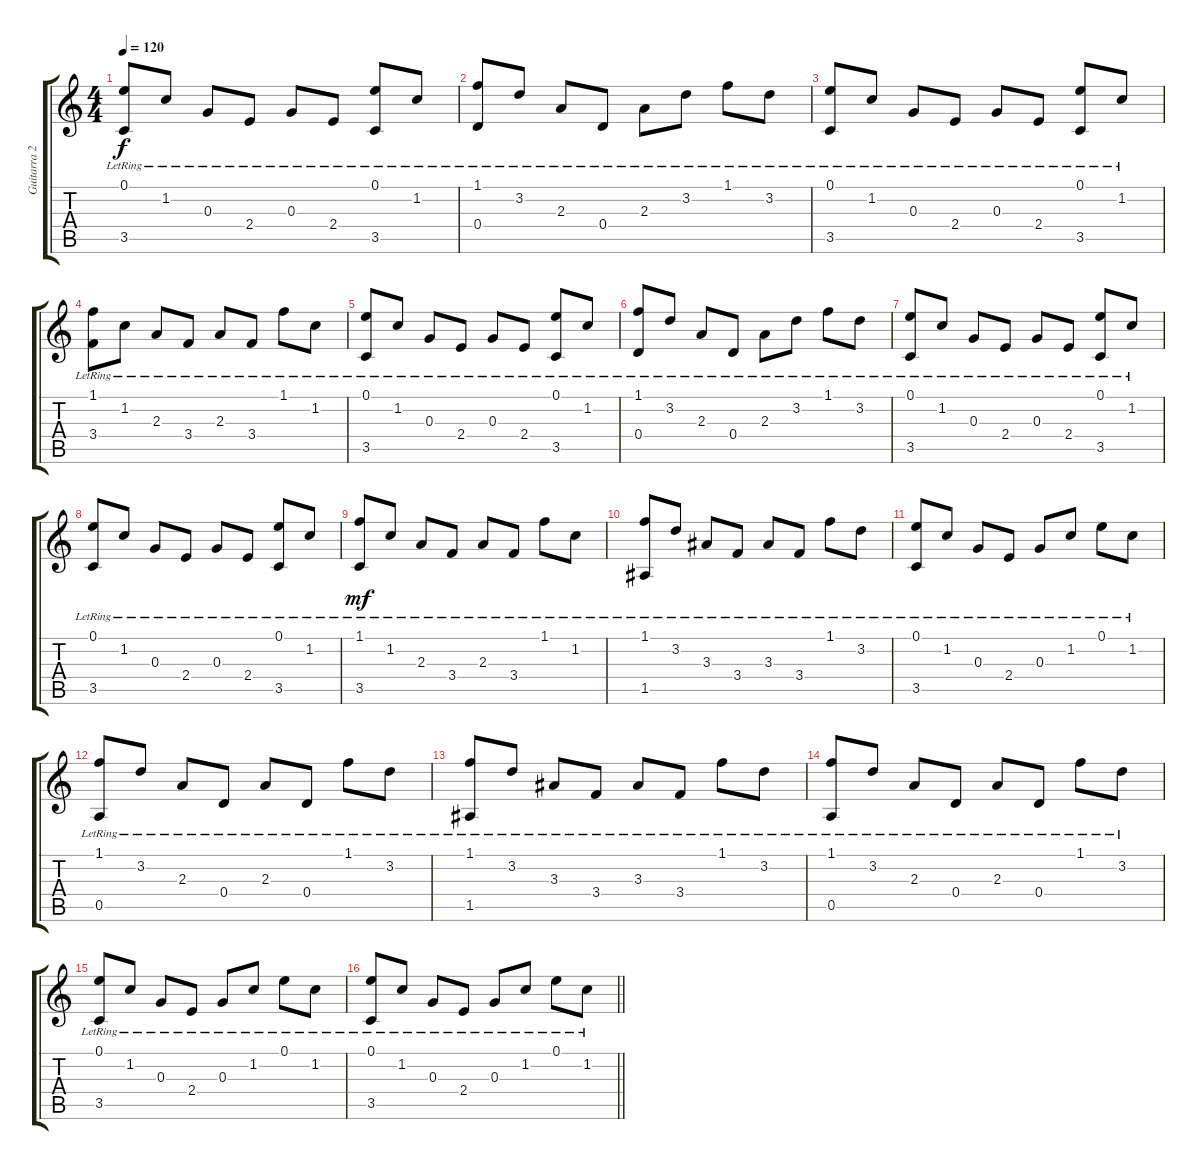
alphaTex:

\track ("Guitarra 2" "Guitarra 2") {instrument overdrivenguitar}
\staff {score tabs}
\tuning (E4 B3 G3 D3 A2 E2) {hide}
\ts (4 4)
\tempo 120
\clef g2
\ks c
(0.1{lr} 3.5{lr}).8{dy f instrument acousticguitarsteel} 1.2{lr}.8{instrument acousticguitarsteel} 0.3{lr}.8{instrument acousticguitarsteel} 2.4{lr}.8{instrument acousticguitarsteel} 0.3{lr}.8{instrument acousticguitarsteel} 2.4{lr}.8{instrument acousticguitarsteel} (0.1{lr} 3.5{lr}).8{instrument acousticguitarsteel} 1.2{lr}.8{instrument acousticguitarsteel} |
(1.1{lr} 0.4{lr}).8{instrument acousticguitarsteel} 3.2{lr}.8{instrument acousticguitarsteel} 2.3{lr}.8{instrument acousticguitarsteel} 0.4{lr}.8{instrument acousticguitarsteel} 2.3{lr}.8{instrument acousticguitarsteel} 3.2{lr}.8{instrument acousticguitarsteel} 1.1{lr}.8{instrument acousticguitarsteel} 3.2{lr}.8{instrument acousticguitarsteel} |
(0.1{lr} 3.5{lr}).8{instrument acousticguitarsteel} 1.2{lr}.8{instrument acousticguitarsteel} 0.3{lr}.8{instrument acousticguitarsteel} 2.4{lr}.8{instrument acousticguitarsteel} 0.3{lr}.8{instrument acousticguitarsteel} 2.4{lr}.8{instrument acousticguitarsteel} (0.1{lr} 3.5{lr}).8{instrument acousticguitarsteel} 1.2{lr}.8{instrument acousticguitarsteel} |
(1.1{lr} 3.4{lr}).8{volume 8 balance 7 instrument acousticguitarsteel} 1.2{lr}.8{instrument acousticguitarsteel} 2.3{lr}.8{instrument acousticguitarsteel} 3.4{lr}.8{instrument acousticguitarsteel} 2.3{lr}.8{instrument acousticguitarsteel} 3.4{lr}.8{instrument acousticguitarsteel} 1.1{lr}.8{instrument acousticguitarsteel} 1.2{lr}.8{instrument acousticguitarsteel} |
(0.1{lr} 3.5{lr}).8{instrument acousticguitarsteel} 1.2{lr}.8{instrument acousticguitarsteel} 0.3{lr}.8{instrument acousticguitarsteel} 2.4{lr}.8{instrument acousticguitarsteel} 0.3{lr}.8{instrument acousticguitarsteel} 2.4{lr}.8{instrument acousticguitarsteel} (0.1{lr} 3.5{lr}).8{instrument acousticguitarsteel} 1.2{lr}.8{instrument acousticguitarsteel} |
(1.1{lr} 0.4{lr}).8{instrument acousticguitarsteel} 3.2{lr}.8{instrument acousticguitarsteel} 2.3{lr}.8{instrument acousticguitarsteel} 0.4{lr}.8{instrument acousticguitarsteel} 2.3{lr}.8{instrument acousticguitarsteel} 3.2{lr}.8{instrument acousticguitarsteel} 1.1{lr}.8{instrument acousticguitarsteel} 3.2{lr}.8{instrument acousticguitarsteel} |
(0.1{lr} 3.5{lr}).8{instrument acousticguitarsteel} 1.2{lr}.8{instrument acousticguitarsteel} 0.3{lr}.8{instrument acousticguitarsteel} 2.4{lr}.8{instrument acousticguitarsteel} 0.3{lr}.8{instrument acousticguitarsteel} 2.4{lr}.8{instrument acousticguitarsteel} (0.1{lr} 3.5{lr}).8{instrument acousticguitarsteel} 1.2{lr}.8{instrument acousticguitarsteel} |
(0.1{lr} 3.5{lr}).8{instrument acousticguitarsteel} 1.2{lr}.8{instrument acousticguitarsteel} 0.3{lr}.8{instrument acousticguitarsteel} 2.4{lr}.8{instrument acousticguitarsteel} 0.3{lr}.8{instrument acousticguitarsteel} 2.4{lr}.8{instrument acousticguitarsteel} (0.1{lr} 3.5{lr}).8{instrument acousticguitarsteel} 1.2{lr}.8{instrument acousticguitarsteel} |
(1.1{lr} 3.5{lr}).8{dy mf volume 7 instrument acousticguitarsteel} 1.2{lr}.8{instrument acousticguitarsteel} 2.3{lr}.8{instrument acousticguitarsteel} 3.4{lr}.8{instrument acousticguitarsteel} 2.3{lr}.8{instrument acousticguitarsteel} 3.4{lr}.8{instrument acousticguitarsteel} 1.1{lr}.8{instrument acousticguitarsteel} 1.2{lr}.8{instrument acousticguitarsteel} |
(1.1{lr} 1.5{lr}).8{instrument acousticguitarsteel} 3.2{lr}.8{instrument acousticguitarsteel} 3.3{lr}.8{instrument acousticguitarsteel} 3.4{lr}.8{instrument acousticguitarsteel} 3.3{lr}.8{instrument acousticguitarsteel} 3.4{lr}.8{instrument acousticguitarsteel} 1.1{lr}.8{instrument acousticguitarsteel} 3.2{lr}.8{instrument acousticguitarsteel} |
(0.1{lr} 3.5{lr}).8{instrument acousticguitarsteel} 1.2{lr}.8{instrument acousticguitarsteel} 0.3{lr}.8{instrument acousticguitarsteel} 2.4{lr}.8{instrument acousticguitarsteel} 0.3{lr}.8{instrument acousticguitarsteel} 1.2{lr}.8{instrument acousticguitarsteel} 0.1{lr}.8{instrument acousticguitarsteel} 1.2{lr}.8{instrument acousticguitarsteel} |
(1.1{lr} 0.5{lr}).8{instrument acousticguitarsteel} 3.2{lr}.8{instrument acousticguitarsteel} 2.3{lr}.8{instrument acousticguitarsteel} 0.4{lr}.8{instrument acousticguitarsteel} 2.3{lr}.8{instrument acousticguitarsteel} 0.4{lr}.8{instrument acousticguitarsteel} 1.1{lr}.8{instrument acousticguitarsteel} 3.2{lr}.8{instrument acousticguitarsteel} |
(1.1{lr} 1.5{lr}).8{instrument acousticguitarsteel} 3.2{lr}.8{instrument acousticguitarsteel} 3.3{lr}.8{instrument acousticguitarsteel} 3.4{lr}.8{instrument acousticguitarsteel} 3.3{lr}.8{instrument acousticguitarsteel} 3.4{lr}.8{instrument acousticguitarsteel} 1.1{lr}.8{instrument acousticguitarsteel} 3.2{lr}.8{instrument acousticguitarsteel} |
(1.1{lr} 0.5{lr}).8{instrument acousticguitarsteel} 3.2{lr}.8{instrument acousticguitarsteel} 2.3{lr}.8{instrument acousticguitarsteel} 0.4{lr}.8{instrument acousticguitarsteel} 2.3{lr}.8{instrument acousticguitarsteel} 0.4{lr}.8{instrument acousticguitarsteel} 1.1{lr}.8{instrument acousticguitarsteel} 3.2{lr}.8{instrument acousticguitarsteel} |
(0.1{lr} 3.5{lr}).8{instrument acousticguitarsteel} 1.2{lr}.8{instrument acousticguitarsteel} 0.3{lr}.8{instrument acousticguitarsteel} 2.4{lr}.8{instrument acousticguitarsteel} 0.3{lr}.8{instrument acousticguitarsteel} 1.2{lr}.8{instrument acousticguitarsteel} 0.1{lr}.8{instrument acousticguitarsteel} 1.2{lr}.8{instrument acousticguitarsteel} |
\barLineRight lightlight
(0.1{lr} 3.5{lr}).8{instrument acousticguitarsteel} 1.2{lr}.8{instrument acousticguitarsteel} 0.3{lr}.8{instrument acousticguitarsteel} 2.4{lr}.8{instrument acousticguitarsteel} 0.3{lr}.8{instrument acousticguitarsteel} 1.2{lr}.8{instrument acousticguitarsteel} 0.1{lr}.8{instrument acousticguitarsteel} 1.2{lr}.8{instrument acousticguitarsteel}
